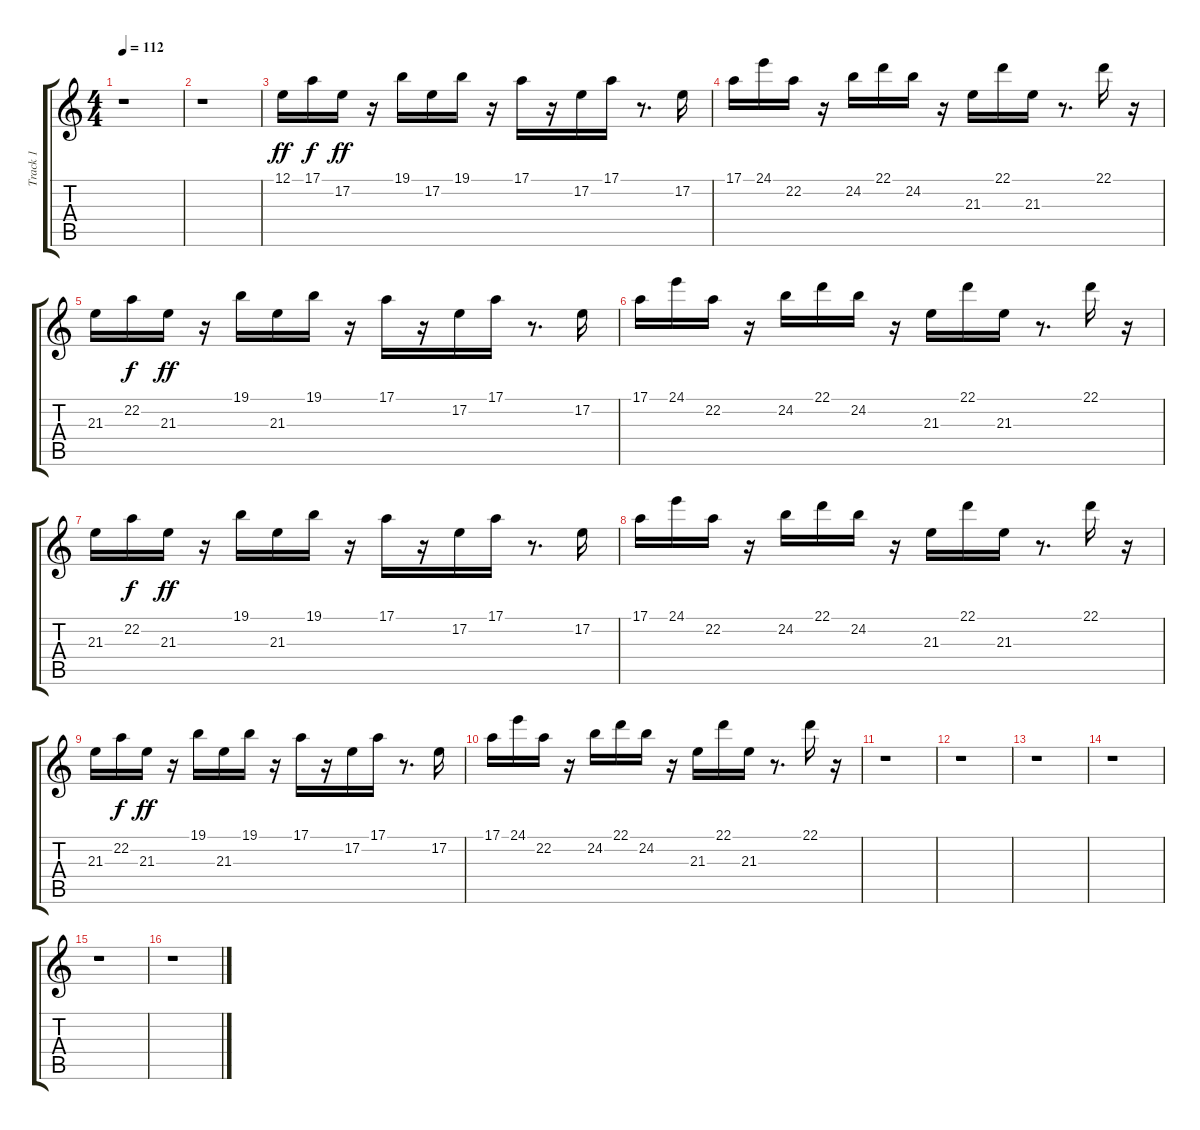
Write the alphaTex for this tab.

\track ("Track 1" "Track 1") {instrument lead2sawtooth}
\staff {score tabs}
\tuning (E4 B3 G3 D3 A2 E2) {hide}
\ts (4 4)
\tempo 112
\clef g2
\ks c
r.1{dy ff} |
r.1 |
12.1.16 17.1.16{dy f} 17.2.16{dy ff} r.16 19.1.16 17.2.16 19.1.16 r.16 17.1.16 r.16 17.2.16 17.1.16 r.8{d} 17.2.16 |
17.1.16 24.1.16 22.2.16 r.16 24.2.16 22.1.16 24.2.16 r.16 21.3.16 22.1.16 21.3.16 r.8{d} 22.1.16 r.16 |
21.3.16 22.2.16{dy f} 21.3.16{dy ff} r.16 19.1.16 21.3.16 19.1.16 r.16 17.1.16 r.16 17.2.16 17.1.16 r.8{d} 17.2.16 |
17.1.16 24.1.16 22.2.16 r.16 24.2.16 22.1.16 24.2.16 r.16 21.3.16 22.1.16 21.3.16 r.8{d} 22.1.16 r.16 |
21.3.16 22.2.16{dy f} 21.3.16{dy ff} r.16 19.1.16 21.3.16 19.1.16 r.16 17.1.16 r.16 17.2.16 17.1.16 r.8{d} 17.2.16 |
17.1.16 24.1.16 22.2.16 r.16 24.2.16 22.1.16 24.2.16 r.16 21.3.16 22.1.16 21.3.16 r.8{d} 22.1.16 r.16 |
21.3.16 22.2.16{dy f} 21.3.16{dy ff} r.16 19.1.16 21.3.16 19.1.16 r.16 17.1.16 r.16 17.2.16 17.1.16 r.8{d} 17.2.16 |
17.1.16 24.1.16 22.2.16 r.16 24.2.16 22.1.16 24.2.16 r.16 21.3.16 22.1.16 21.3.16 r.8{d} 22.1.16 r.16 |
r.1 |
r.1 |
r.1 |
r.1 |
r.1 |
r.1
